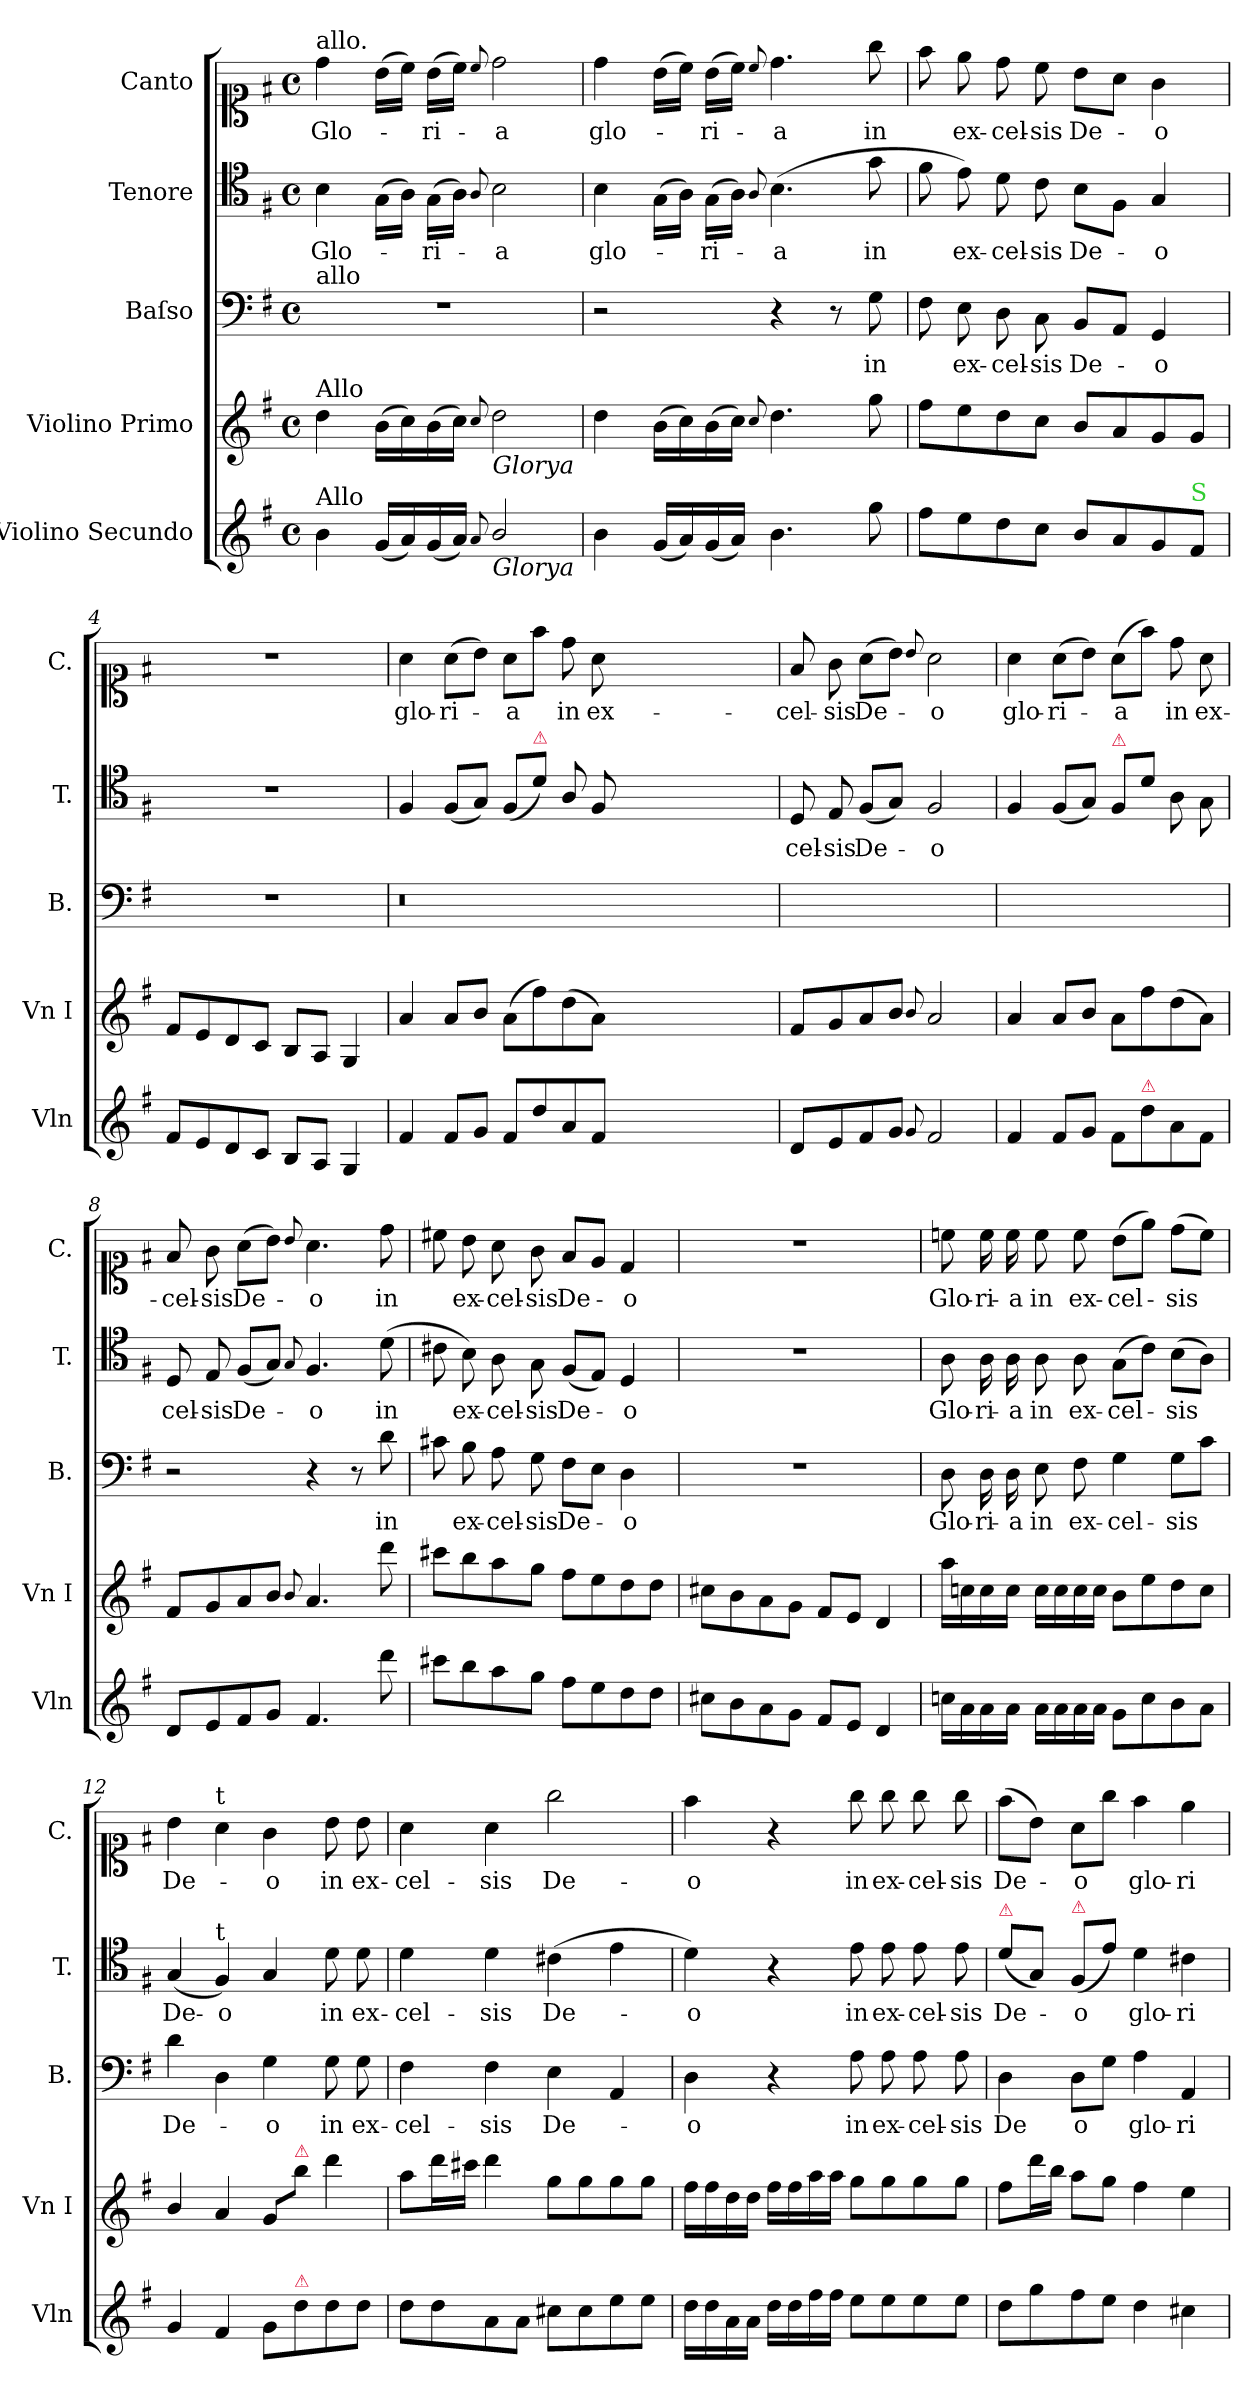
**kern	**dynam	**kern	**dynam	**kern	**text	**kern	**text	**kern	**text
*part5	*part5	*part4	*part4	*part3	*part3	*part2	*part2	*part1	*part1
*staff5	*staff5	*staff4	*staff4	*staff3	*staff3	*staff2	*staff2	*staff1	*staff1
*I"Violino Secundo	*	*I"Violino Primo	*	*I"Baſso	*	*I"Tenore	*	*I"Canto	*
*I'Vln	*	*I'Vn I	*	*I'B.	*	*I'T.	*	*I'C.	*
*clefG2	*	*clefG2	*	*clefF4	*	*clefC4	*	*clefC1	*
*k[f#]	*	*k[f#]	*	*k[f#]	*	*k[f#]	*	*k[f#]	*
*G:	*	*G:	*	*G:	*	*G:	*	*G:	*
*M4/4	*	*M4/4	*	*M4/4	*	*M4/4	*	*M4/4	*
*met(c)	*	*met(c)	*	*met(c)	*	*met(c)	*	*met(c)	*
=1	=1	=1	=1	=1	=1	=1	=1	=1	=1
!	!	!	!	!	!	!	!	!LO:TX:a:t=allo.	!
!	!	!	!	!LO:TX:a:t=allo	!	!	!	!	!
!	!	!LO:TX:a:t=Allo	!	!	!	!	!	!	!
!LO:TX:a:t=Allo	!	!	!	!	!	!	!	!	!
4b\	.	4dd\	.	1r	.	4B\	Glo-	4dd\	Glo-
(16g/LL	.	(16b\LL	.	.	.	(16G\LL	.	(16b\LL	.
16a/)	.	16cc\)	.	.	.	16A\JJ)	.	16cc\JJ)	.
(16g/	.	(16b\	.	.	.	(16G\LL	-ri-	(16b\LL	-ri-
16a/JJ)	.	16cc\JJ)	.	.	.	16A\JJ)	.	16cc\JJ)	.
8qqa/	.	8qqcc/	.	.	.	8qqA/	.	8qqcc/	.
!	!	!LO:TX:b:i:t=Glorya	!	!	!	!	!	!	!
!LO:TX:b:i:t=Glorya	!	!	!	!	!	!	!	!	!
2b/	.	2dd\	.	.	.	2B\	-a	2dd\	-a
=2	=2	=2	=2	=2	=2	=2	=2	=2	=2
4b\	.	4dd\	.	2r	.	4B\	glo-	4dd\	glo-
(16g/LL	.	(16b\LL	.	.	.	(16G\LL	.	(16b\LL	.
16a/)	.	16cc\)	.	.	.	16A\JJ)	.	16cc\JJ)	.
(16g/	.	(16b\	.	.	.	(16G\LL	-ri-	(16b\LL	-ri-
16a/JJ)	.	16cc\JJ)	.	.	.	16A\JJ)	.	16cc\JJ)	.
.	.	8qqcc/	.	.	.	8qqA/	.	8qqcc/	.
4.b\	.	4.dd\	.	4r	.	(4.B\	-a	4.dd\	-a
.	.	.	.	8r	.	.	.	.	.
8gg\	for	8gg\	for	8G\	in	8g\	in	8gg\	in
=3	=3	=3	=3	=3	=3	=3	=3	=3	=3
8ff#\L	.	8ff#\L	.	8F#\	.	8f#\	.	8ff#\	.
8ee\	.	8ee\	.	8E\	ex-	8e\)	ex-	8ee\	ex-
8dd\	.	8dd\	.	8D\	-cel-	8d\	-cel-	8dd\	-cel-
8cc\J	.	8cc\J	.	8C\	-sis	8c\	-sis	8cc\	-sis
8b/L	.	8b/L	.	8BB/L	De-	8B\L	De-	8b\L	De-
8a/	.	8a/	.	8AA/J	.	8F#\J	.	8a\J	.
8g/	.	8g/	.	4GG/	-o	4G/	-o	4g\	-o
!LO:TX:a:color=limegreen:t=S	!	!	!	!	!	!	!	!	!
8f#/J	.	8g/J	.	.	.	.	.	.	.
=4	=4	=4	=4	=4	=4	=4	=4	=4	=4
8f#/L	.	8f#/L	.	1r	.	1r	.	1r	.
8e/	.	8e/	.	.	.	.	.	.	.
8d/	.	8d/	.	.	.	.	.	.	.
8c/J	.	8c/J	.	.	.	.	.	.	.
8B/L	.	8B/L	.	.	.	.	.	.	.
8A/J	.	8A/J	.	.	.	.	.	.	.
4G/	.	4G/	.	.	.	.	.	.	.
=5	=5	=5	=5	=5	=5	=5	=5	=5	=5
4f#/	pia	4a/	pia	0.r	.	4F#/	.	4a\	glo-
8f#/L	.	8a/L	.	.	.	(8F#/L	.	(8a\L	-ri-
8g/J	.	8b/J	.	.	.	8G/J)	.	8b\J)	.
8f#/L	.	(8a\L	.	.	.	(8F#/L	.	8a\L	-a
!	!	!	!	!	!	!LO:TX:a:color=crimson:t=⚠	!	!	!
8dd/	.	8ff#\)	.	.	.	8d\J)	.	8ff#\J	.
8a/	.	(8dd\	.	.	.	8A/	.	8dd\	in
8f#/J	.	8a\J)	.	.	.	8F#/	.	8a\	ex-
0ryy	.	0ryy	.	.	.	0ryy	.	0ryy	.
=6	=6	=6	=6	=6	=6	=6	=6	=6	=6
8d/L	.	8f#/L	.	1ryy	.	8D/	-cel-	8f#/	-cel-
8e/	.	8g/	.	.	.	8E/	-sis	8g\	-sis
8f#/	.	8a/	.	.	.	(8F#/L	De-	(8a\L	De-
8g/J	.	8b/J	.	.	.	8G/J)	.	8b\J)	.
8qqg/	.	8qqb/	.	.	.	.	.	8qqb/	.
2f#/	.	2a/	.	.	.	2F#/	-o	2a\	-o
=7	=7	=7	=7	=7	=7	=7	=7	=7	=7
4f#/	.	4a/	.	1ryy	.	4F#/	.	4a\	glo-
8f#/L	.	8a/L	.	.	.	(8F#/L	.	(8a\L	-ri-
8g/J	.	8b/J	.	.	.	8G/J)	.	8b\J)	.
!	!	!	!	!	!	!LO:TX:a:color=crimson:t=⚠	!	!	!
8f#/L	.	8a\L	.	.	.	8F#/L	.	(8a\L	-a
!LO:TX:a:color=crimson:t=⚠	!	!	!	!	!	!	!	!	!
8dd\	.	8ff#\	.	.	.	8d\J	.	8ff#\J)	.
8a\	.	(8dd\	.	.	.	8A\	.	8dd\	in
8f#\J	.	8a\J)	.	.	.	8G\	.	8a\	ex-
=8	=8	=8	=8	=8	=8	=8	=8	=8	=8
8d/L	.	8f#/L	.	2r	.	8D/	-cel-	8f#/	-cel-
8e/	.	8g/	.	.	.	8E/	-sis	8g\	-sis
8f#/	.	8a/	.	.	.	(>8F#/L	De-	(8a\L	De-
8g/J	.	8b/J	.	.	.	8G/J)	.	8b\J)	.
.	.	8qqb/	.	.	.	8qqG/	.	8qqb/	.
4.f#/	.	4.a/	.	4r	.	4.F#/	-o	4.a\	-o
.	.	.	.	8r	.	.	.	.	.
8ddd\	.	8ddd\	for	8d\	in	(8d\	in	8dd\	in
=9	=9	=9	=9	=9	=9	=9	=9	=9	=9
8ccc#X\L	.	8ccc#X\L	.	8c#X\	.	8c#X\	.	8cc#X\	.
8bb\	.	8bb\	.	8B\	ex-	8B\)	ex-	8b\	ex-
8aa\	.	8aa\	.	8A\	-cel-	8A\	-cel-	8a\	-cel-
8gg\J	.	8gg\J	.	8G\	-sis	8G\	-sis	8g\	-sis
8ff#\L	.	8ff#\L	.	8F#\L	De-	(>8F#/L	De-	8f#/L	De-
8ee\	.	8ee\	.	8E\J	.	8E/J)	.	8e/J	.
8dd\	.	8dd\	.	4D\	-o	4D/	-o	4d/	-o
8dd\J	.	8dd\J	.	.	.	.	.	.	.
=10	=10	=10	=10	=10	=10	=10	=10	=10	=10
8cc#X\L	.	8cc#X\L	.	1r	.	1r	.	1r	.
8b\	.	8b\	.	.	.	.	.	.	.
8a\	.	8a\	.	.	.	.	.	.	.
8g\J	.	8g\J	.	.	.	.	.	.	.
8f#/L	.	8f#/L	.	.	.	.	.	.	.
8e/J	.	8e/J	.	.	.	.	.	.	.
4d/	.	4d/	.	.	.	.	.	.	.
=11	=11	=11	=11	=11	=11	=11	=11	=11	=11
16ccn\LL	.	16aa\LL	.	8D\	Glo-	8A\	Glo-	8ccn\	Glo-
16a\	.	16ccn\	.	.	.	.	.	.	.
16a\	.	16cc\	.	16D\	-ri-	16A\	-ri-	16cc\	-ri-
16a\JJ	.	16cc\JJ	.	16D\	-a	16A\	-a	16cc\	-a
16a\LL	.	16cc\LL	.	8E\	in	8A\	in	8cc\	in
16a\	.	16cc\	.	.	.	.	.	.	.
16a\	.	16cc\	.	8F#\	ex-	8A\	ex-	8cc\	ex-
16a\JJ	.	16cc\JJ	.	.	.	.	.	.	.
8g\L	.	8b\L	.	4G\	-cel-	(8G\L	-cel-	(8b\L	-cel-
8cc\	.	8ee\	.	.	.	8c\J)	.	8ee\J)	.
8b\	.	8dd\	.	8G\L	-sis	(8B\L	-sis	(8dd\L	-sis
8a\J	.	8cc\J	.	8c\J	.	8A\J)	.	8cc\J)	.
=12	=12	=12	=12	=12	=12	=12	=12	=12	=12
4g/	.	4b/	.	4d\	De-	(4G/	De-	4b\	De-
!	!	!	!	!	!	!	!	!LO:TX:a:t=t	!
!	!	!	!	!	!	!LO:TX:a:t=t	!	!	!
4f#/	.	4a/	.	4D\	.	4F#/)	-o	4a\	.
8g/L	.	8g/L	.	4G\	-o	4G/	.	4g\	-o
!	!	!LO:TX:a:color=crimson:t=⚠	!	!	!	!	!	!	!
!LO:TX:a:color=crimson:t=⚠	!	!	!	!	!	!	!	!	!
8dd\	.	8bb\J	.	.	.	.	.	.	.
8dd\	.	4ddd\	.	8G\	in	8d\	in	8b\	in
8dd\J	.	.	.	8G\	ex-	8d\	ex-	8b\	ex-
=13	=13	=13	=13	=13	=13	=13	=13	=13	=13
8dd\L	.	8aa\L	.	4F#\	-cel-	4d\	-cel-	4a\	-cel-
8dd\	.	16ddd\L	.	.	.	.	.	.	.
.	.	16ccc#X\JJ	.	.	.	.	.	.	.
8a\	.	4ddd\	.	4F#\	-sis	4d\	-sis	4a\	-sis
8a\J	.	.	.	.	.	.	.	.	.
8cc#X\L	.	8gg\L	.	4E\	De-	(4c#X\	De-	2gg\	De-
8cc#\	.	8gg\	.	.	.	.	.	.	.
8ee\	.	8gg\	.	4AA/	.	4e\	.	.	.
8ee\J	.	8gg\J	.	.	.	.	.	.	.
=14	=14	=14	=14	=14	=14	=14	=14	=14	=14
16dd\LL	.	16ff#\LL	.	4D\	-o	4d\)	-o	4ff#\	-o
16dd\	.	16ff#\	.	.	.	.	.	.	.
16a\	.	16dd\	.	.	.	.	.	.	.
16a\JJ	.	16dd\JJ	.	.	.	.	.	.	.
16dd\LL	.	16ff#\LL	.	4r	.	4r	.	4r	.
16dd\	.	16ff#\	.	.	.	.	.	.	.
16ff#\	.	16aa\	.	.	.	.	.	.	.
16ff#\JJ	.	16aa\JJ	.	.	.	.	.	.	.
8ee\L	.	8gg\L	.	8A\	in	8e\	in	8gg\	in
8ee\	.	8gg\	.	8A\	ex-	8e\	ex-	8gg\	ex-
8ee\	.	8gg\	.	8A\	-cel-	8e\	-cel-	8gg\	-cel-
8ee\J	.	8gg\J	.	8A\	-sis	8e\	-sis	8gg\	-sis
=15	=15	=15	=15	=15	=15	=15	=15	=15	=15
!	!	!	!	!	!	!LO:TX:a:color=crimson:t=⚠	!	!	!
8dd\L	.	8ff#\L	.	4D\	De	(8d\L	De-	(8ff#\L	De-
8gg\	.	16ddd\L	.	.	.	8G/J)	.	8b\J)	.
.	.	16bb\JJ	.	.	.	.	.	.	.
!	!	!	!	!	!	!LO:TX:a:color=crimson:t=⚠	!	!	!
8ff#\	.	8aa\L	.	8D\L	o	(8F#/L	-o	8a\L	-o
8ee\J	.	8gg\J	.	8G\J	.	8e\J)	.	8gg\J	.
4dd\	.	4ff#\	.	4A\	glo-	4d\	glo-	4ff#\	glo-
4cc#X\	.	4ee\	.	4AA/	-ri-	4c#X\	-ri-	4ee\	-ri-
=	=	=	=	=	=	=	=	=	=
*-	*-	*-	*-	*-	*-	*-	*-	*-	*-
